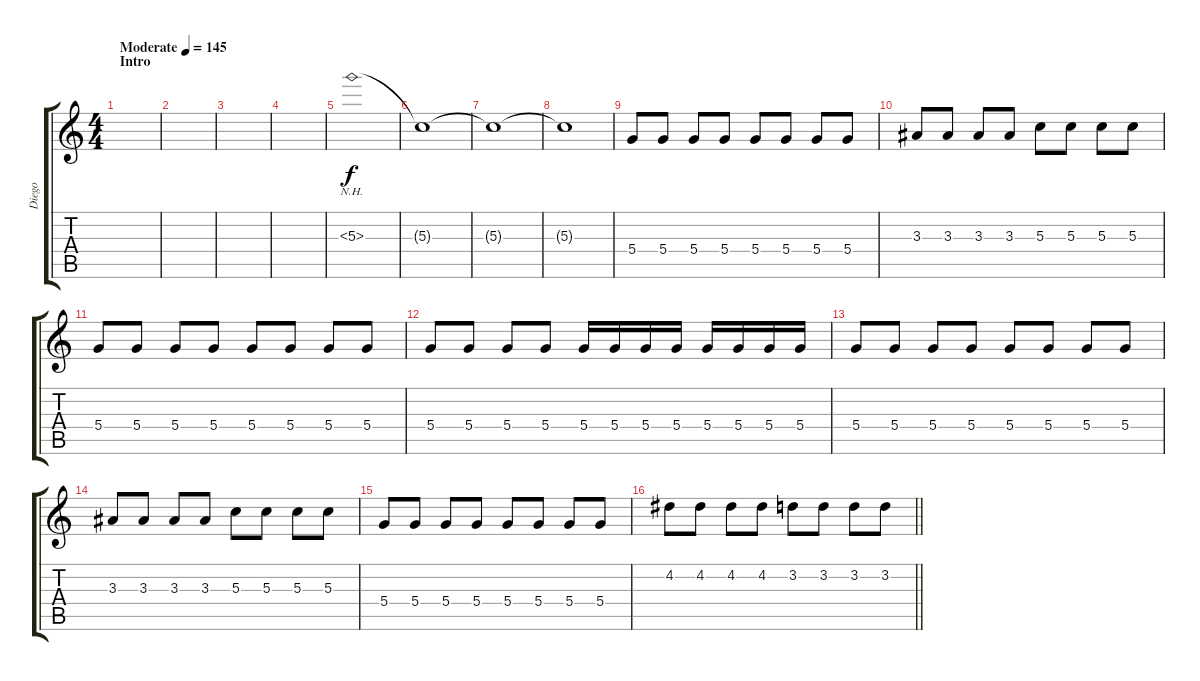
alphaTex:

\track ("Diego" "Diego") {instrument distortionguitar}
\staff {score tabs}
\tuning (E4 B3 G3 D3 A2 D2) {hide}
\ts (4 4)
\section ("" "Intro")
\tempo (145 "Moderate")
\clef g2
\ks c
|
|
|
|
5.3{nh}.1 |
5.3{t}.1 |
5.3{t}.1 |
5.3{t}.1 |
5.4.8 5.4.8 5.4.8 5.4.8 5.4.8 5.4.8 5.4.8 5.4.8 |
3.3.8 3.3.8 3.3.8 3.3.8 5.3.8 5.3.8 5.3.8 5.3.8 |
5.4.8 5.4.8 5.4.8 5.4.8 5.4.8 5.4.8 5.4.8 5.4.8 |
5.4.8 5.4.8 5.4.8 5.4.8 5.4.16 5.4.16 5.4.16 5.4.16 5.4.16 5.4.16 5.4.16 5.4.16 |
5.4.8 5.4.8 5.4.8 5.4.8 5.4.8 5.4.8 5.4.8 5.4.8 |
3.3.8 3.3.8 3.3.8 3.3.8 5.3.8 5.3.8 5.3.8 5.3.8 |
5.4.8 5.4.8 5.4.8 5.4.8 5.4.8 5.4.8 5.4.8 5.4.8 |
\barLineRight lightlight
4.2.8 4.2.8 4.2.8 4.2.8 3.2.8 3.2.8 3.2.8 3.2.8
